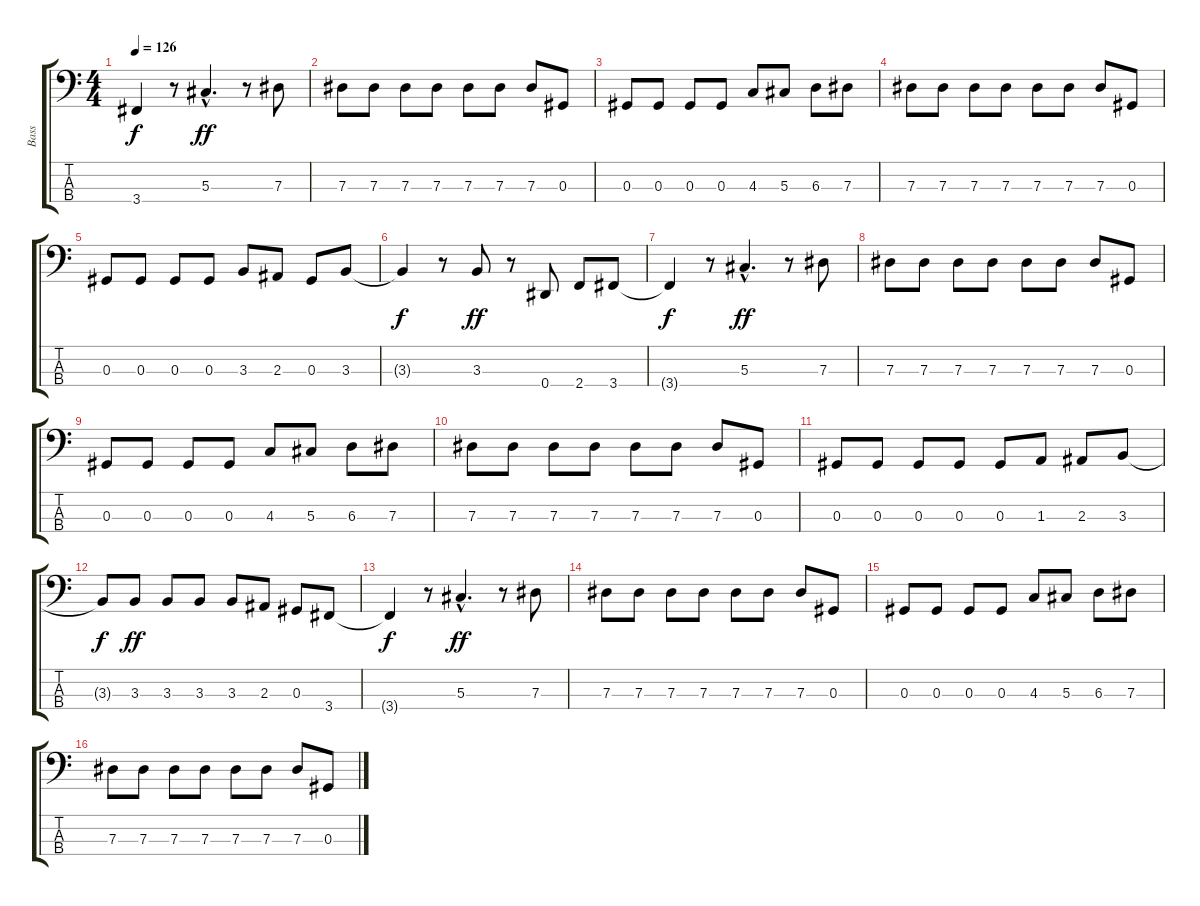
\track ("Bass" "Bass") {instrument electricbasspick}
\staff {score tabs}
\tuning (Gb2 Db2 Ab1 Eb1) {hide}
\ts (4 4)
\tempo 126
\clef f4
\ks c
3.4{t}.4{dy f} r.8 5.3{hac}.4{d dy ff} r.8 7.3.8 |
7.3.8 7.3.8 7.3.8 7.3.8 7.3.8 7.3.8 7.3.8 0.3.8 |
0.3.8 0.3.8 0.3.8 0.3.8 4.3.8 5.3.8 6.3.8 7.3.8 |
7.3.8 7.3.8 7.3.8 7.3.8 7.3.8 7.3.8 7.3.8 0.3.8 |
0.3.8 0.3.8 0.3.8 0.3.8 3.3.8 2.3.8 0.3.8 3.3.8 |
3.3{t}.4{dy f} r.8 3.3.8{dy ff} r.8 0.4.8 2.4.8 3.4.8 |
3.4{t}.4{dy f} r.8 5.3{hac}.4{d dy ff} r.8 7.3.8 |
7.3.8 7.3.8 7.3.8 7.3.8 7.3.8 7.3.8 7.3.8 0.3.8 |
0.3.8 0.3.8 0.3.8 0.3.8 4.3.8 5.3.8 6.3.8 7.3.8 |
7.3.8 7.3.8 7.3.8 7.3.8 7.3.8 7.3.8 7.3.8 0.3.8 |
0.3.8 0.3.8 0.3.8 0.3.8 0.3.8 1.3.8 2.3.8 3.3.8 |
3.3{t}.8{dy f} 3.3.8{dy ff} 3.3.8 3.3.8 3.3.8 2.3.8 0.3.8 3.4.8 |
3.4{t}.4{dy f} r.8 5.3{hac}.4{d dy ff} r.8 7.3.8 |
7.3.8 7.3.8 7.3.8 7.3.8 7.3.8 7.3.8 7.3.8 0.3.8 |
0.3.8 0.3.8 0.3.8 0.3.8 4.3.8 5.3.8 6.3.8 7.3.8 |
7.3.8 7.3.8 7.3.8 7.3.8 7.3.8 7.3.8 7.3.8 0.3.8
